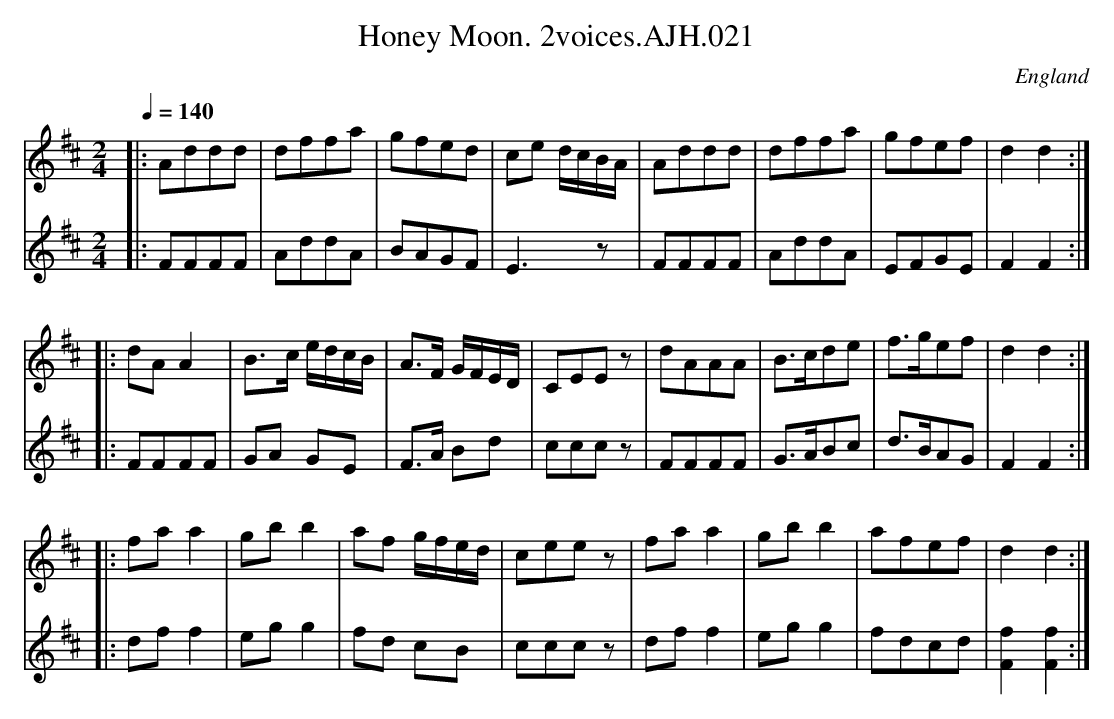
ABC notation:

X:1
T:Honey Moon. 2voices.AJH.021
L:1/8
M:2/4
O:England
Q:1/4=140
K:D
[V:1] |: Addd | dffa | gfed | ce d/c/B/A/ | Addd | dffa | gfef | d2d2 :|
[V:2] |: FFFF | AddA | BAGF | E3z | FFFF | AddA | EFGE | F2F2 :|
[V:1] |: dAA2 | B>c e/d/c/B/ | A>F G/F/E/D/ | CEEz | dAAA | B>cde | f>gef | d2d2 :|
[V:2] |: FFFF | GA GE | F>A Bd | cccz | FFFF | G>ABc | d>BAG | F2F2 :|
[V:1] |: faa2 | gbb2 | af g/f/e/d/ | ceez | faa2 | gbb2 | afef | d2d2 :|
[V:2] |: dff2 |egg2 | fd cB | cccz | dff2 | egg2 | fdcd | [f2F2][f2F2] :|
